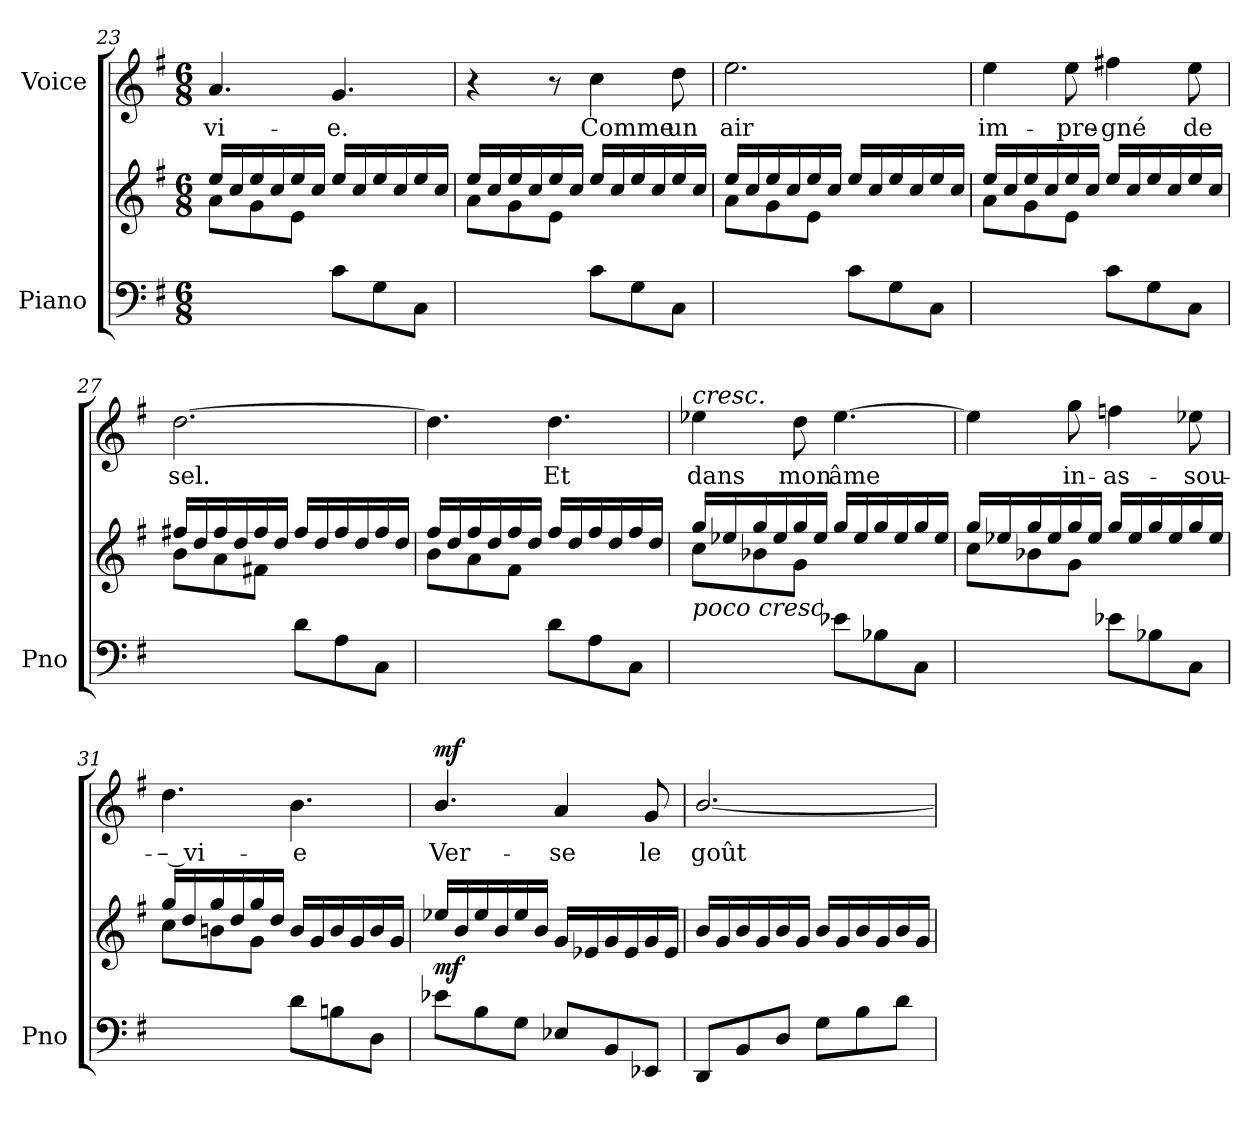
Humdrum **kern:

**kern	**kern	**dynam	**kern	**text	**dynam
*part2	*part2	*part2	*part1	*part1	*part1
*staff3	*staff2	*staff2/3	*staff1	*staff1	*staff1
*I"Piano	*	*	*I"Voice	*	*
*I'Pno	*	*	*	*	*
*clefF4	*clefG2	*	*clefG2	*	*
*k[f#]	*k[f#]	*	*k[f#]	*	*
*M6/8	*M6/8	*	*M6/8	*	*
=23	=23	=23	=23	=23	=23
*	*^	*	*	*	*
!	!	!	!	!	!LO:LY:b	!
4.ryy	16ee/LL	(<8a\L	.	4.a/	vi-	.
.	16cc/	.	.	.	.	.
.	16ee/	8g\	.	.	.	.
.	16cc/	.	.	.	.	.
.	16ee/	8e\J	.	.	.	.
.	16cc/JJ	.	.	.	.	.
!	!	!	!	!	!LO:LY:b	!
8c\L	16ee/LL	4.ryy	.	4.g/	-e.	.
.	16cc/	.	.	.	.	.
8G\	16ee/	.	.	.	.	.
.	16cc/	.	.	.	.	.
8C\J)	16ee/	.	.	.	.	.
.	16cc/JJ	.	.	.	.	.
=24	=24	=24	=24	=24	=24	=24
4.ryy	16ee/LL	(<8a\L	.	4r	.	.
.	16cc/	.	.	.	.	.
.	16ee/	8g\	.	.	.	.
.	16cc/	.	.	.	.	.
.	16ee/	8e\J	.	8r	.	.
.	16cc/JJ	.	.	.	.	.
!	!	!	!	!	!LO:LY:b	!
8c\L	16ee/LL	4.ryy	.	4cc\	Comme	.
.	16cc/	.	.	.	.	.
8G\	16ee/	.	.	.	.	.
.	16cc/	.	.	.	.	.
!	!	!	!	!	!LO:LY:b	!
8C\J)	16ee/	.	.	8dd\	un	.
.	16cc/JJ	.	.	.	.	.
!!LO:LB:g=z
=25	=25	=25	=25	=25	=25	=25
!	!	!	!	!	!LO:LY:b	!
4.ryy	16ee/LL	(<8a\L	.	2.ee\	air	.
.	16cc/	.	.	.	.	.
.	16ee/	8g\	.	.	.	.
.	16cc/	.	.	.	.	.
.	16ee/	8e\J	.	.	.	.
.	16cc/JJ	.	.	.	.	.
8c\L	16ee/LL	4.ryy	.	.	.	.
.	16cc/	.	.	.	.	.
8G\	16ee/	.	.	.	.	.
.	16cc/	.	.	.	.	.
8C\J)	16ee/	.	.	.	.	.
.	16cc/JJ	.	.	.	.	.
=26	=26	=26	=26	=26	=26	=26
!	!	!	!	!	!LO:LY:b	!
4.ryy	16ee/LL	(<8a\L	.	4ee\	im-	.
.	16cc/	.	.	.	.	.
.	16ee/	8g\	.	.	.	.
.	16cc/	.	.	.	.	.
!	!	!	!	!	!LO:LY:b	!
.	16ee/	8e\J	.	8ee\	-pre-	.
.	16cc/JJ	.	.	.	.	.
!	!	!	!	!	!LO:LY:b	!
8c\L	16ee/LL	4.ryy	.	4ff#X\	-gné	.
.	16cc/	.	.	.	.	.
8G\	16ee/	.	.	.	.	.
.	16cc/	.	.	.	.	.
!	!	!	!	!	!LO:LY:b	!
8C\J)	16ee/	.	.	8ee\	de	.
.	16cc/JJ	.	.	.	.	.
=27	=27	=27	=27	=27	=27	=27
!	!	!	!	!	!LO:LY:b	!
4.ryy	16ff#X/LL	(<8b\L	.	[2.dd\	sel.	.
.	16dd/	.	.	.	.	.
.	16ff#/	8a\	.	.	.	.
.	16dd/	.	.	.	.	.
.	16ff#/	8f#X\J	.	.	.	.
.	16dd/JJ	.	.	.	.	.
8d\L	16ff#/LL	4.ryy	.	.	.	.
.	16dd/	.	.	.	.	.
8A\	16ff#/	.	.	.	.	.
.	16dd/	.	.	.	.	.
8C\J)	16ff#/	.	.	.	.	.
.	16dd/JJ	.	.	.	.	.
!!LO:LB:g=z
=28	=28	=28	=28	=28	=28	=28
4.ryy	16ff#/LL	(<8b\L	.	4.dd\]	.	.
.	16dd/	.	.	.	.	.
.	16ff#/	8a\	.	.	.	.
.	16dd/	.	.	.	.	.
.	16ff#/	8f#\J	.	.	.	.
.	16dd/JJ	.	.	.	.	.
!	!	!	!	!	!LO:LY:b	!
8d\L	16ff#/LL	4.ryy	.	4.dd\	Et	.
.	16dd/	.	.	.	.	.
8A\	16ff#/	.	.	.	.	.
.	16dd/	.	.	.	.	.
8C\J)	16ff#/	.	.	.	.	.
.	16dd/JJ	.	.	.	.	.
=29	=29	=29	=29	=29	=29	=29
!	!	!	!	!LO:TX:a:i:t=cresc.	!	!
!	!LO:TX:b:i:t=poco  cresc.	!	!	!	!	!
!	!	!	!	!	!LO:LY:b	!
4.ryy	16gg/LL	(<8cc\L	.	4ee-X\	dans	.
.	16ee-X/	.	.	.	.	.
.	16gg/	8b-X\	.	.	.	.
.	16ee-/	.	.	.	.	.
!	!	!	!	!	!LO:LY:b	!
.	16gg/	8g\J	.	8dd\	mon	.
.	16ee-/JJ	.	.	.	.	.
!	!	!	!	!	!LO:LY:b	!
8e-X\L	16gg/LL	4.ryy	.	[4.ee-\	âme	.
.	16ee-/	.	.	.	.	.
8B-X\	16gg/	.	.	.	.	.
.	16ee-/	.	.	.	.	.
8C\J)	16gg/	.	.	.	.	.
.	16ee-/JJ	.	.	.	.	.
=30	=30	=30	=30	=30	=30	=30
4.ryy	16gg/LL	(<8cc\L	.	4ee-\]	.	.
.	16ee-X/	.	.	.	.	.
.	16gg/	8b-X\	.	.	.	.
.	16ee-/	.	.	.	.	.
!	!	!	!	!	!LO:LY:b	!
.	16gg/	8g\J	.	8gg\	in-	.
.	16ee-/JJ	.	.	.	.	.
!	!	!	!	!	!LO:LY:b	!
8e-X\L	16gg/LL	4.ryy	.	4ffn\	-as-	.
.	16ee-/	.	.	.	.	.
8B-X\	16gg/	.	.	.	.	.
.	16ee-/	.	.	.	.	.
!	!	!	!	!	!LO:LY:b	!
8C\J)	16gg/	.	.	8ee-X\	-sou-	.
.	16ee-/JJ	.	.	.	.	.
!!LO:LB:g=z
=31	=31	=31	=31	=31	=31	=31
!	!	!	!	!	!LO:LY:b	!
4.ryy	16gg/LL	(<8cc\L	.	4.dd\	-– vi-	.
.	16dd/	.	.	.	.	.
.	16gg/	8bn\	.	.	.	.
.	16dd/	.	.	.	.	.
.	16gg/	8g\J	.	.	.	.
.	16dd/JJ	.	.	.	.	.
!	!	!	!	!	!LO:LY:b	!
8d\L	16b/LL	4.ryy	.	4.b\	-e	.
.	16g/	.	.	.	.	.
8Bn\	16b/	.	.	.	.	.
.	16g/	.	.	.	.	.
8D\J)	16b/	.	.	.	.	.
.	16g/JJ	.	.	.	.	.
*	*v	*v	*	*	*	*
=32	=32	=32	=32	=32	=32
!	!	!LO:DY:b	!	!LO:LY:b	!LO:DY:a
8e-X\L	16ee-X/LL	mf	4.b/	Ver-	mf
.	16b/	.	.	.	.
8B\	16ee-/	.	.	.	.
.	16b/	.	.	.	.
8G\J	16ee-/	.	.	.	.
.	16b/JJ	.	.	.	.
!	!	!	!	!LO:LY:b	!
8E-X/L	16g/LL	.	4a/	-se	.
.	16e-X/	.	.	.	.
8BB/	16g/	.	.	.	.
.	16e-/	.	.	.	.
!	!	!	!	!LO:LY:b	!
8EE-X/J	16g/	.	8g/	le	.
.	16e-/JJ	.	.	.	.
=33	=33	=33	=33	=33	=33
!	!	!	!	!LO:LY:b	!
8DD/L	16b/LL	.	[2.b/	goût	.
.	16g/	.	.	.	.
8BB/	16b/	.	.	.	.
.	16g/	.	.	.	.
8D/J	16b/	.	.	.	.
.	16g/JJ	.	.	.	.
8G\L	16b/LL	.	.	.	.
.	16g/	.	.	.	.
8B\	16b/	.	.	.	.
.	16g/	.	.	.	.
8d\J	16b/	.	.	.	.
.	16g/JJ	.	.	.	.
=	=	=	=	=	=
*-	*-	*-	*-	*-	*-
